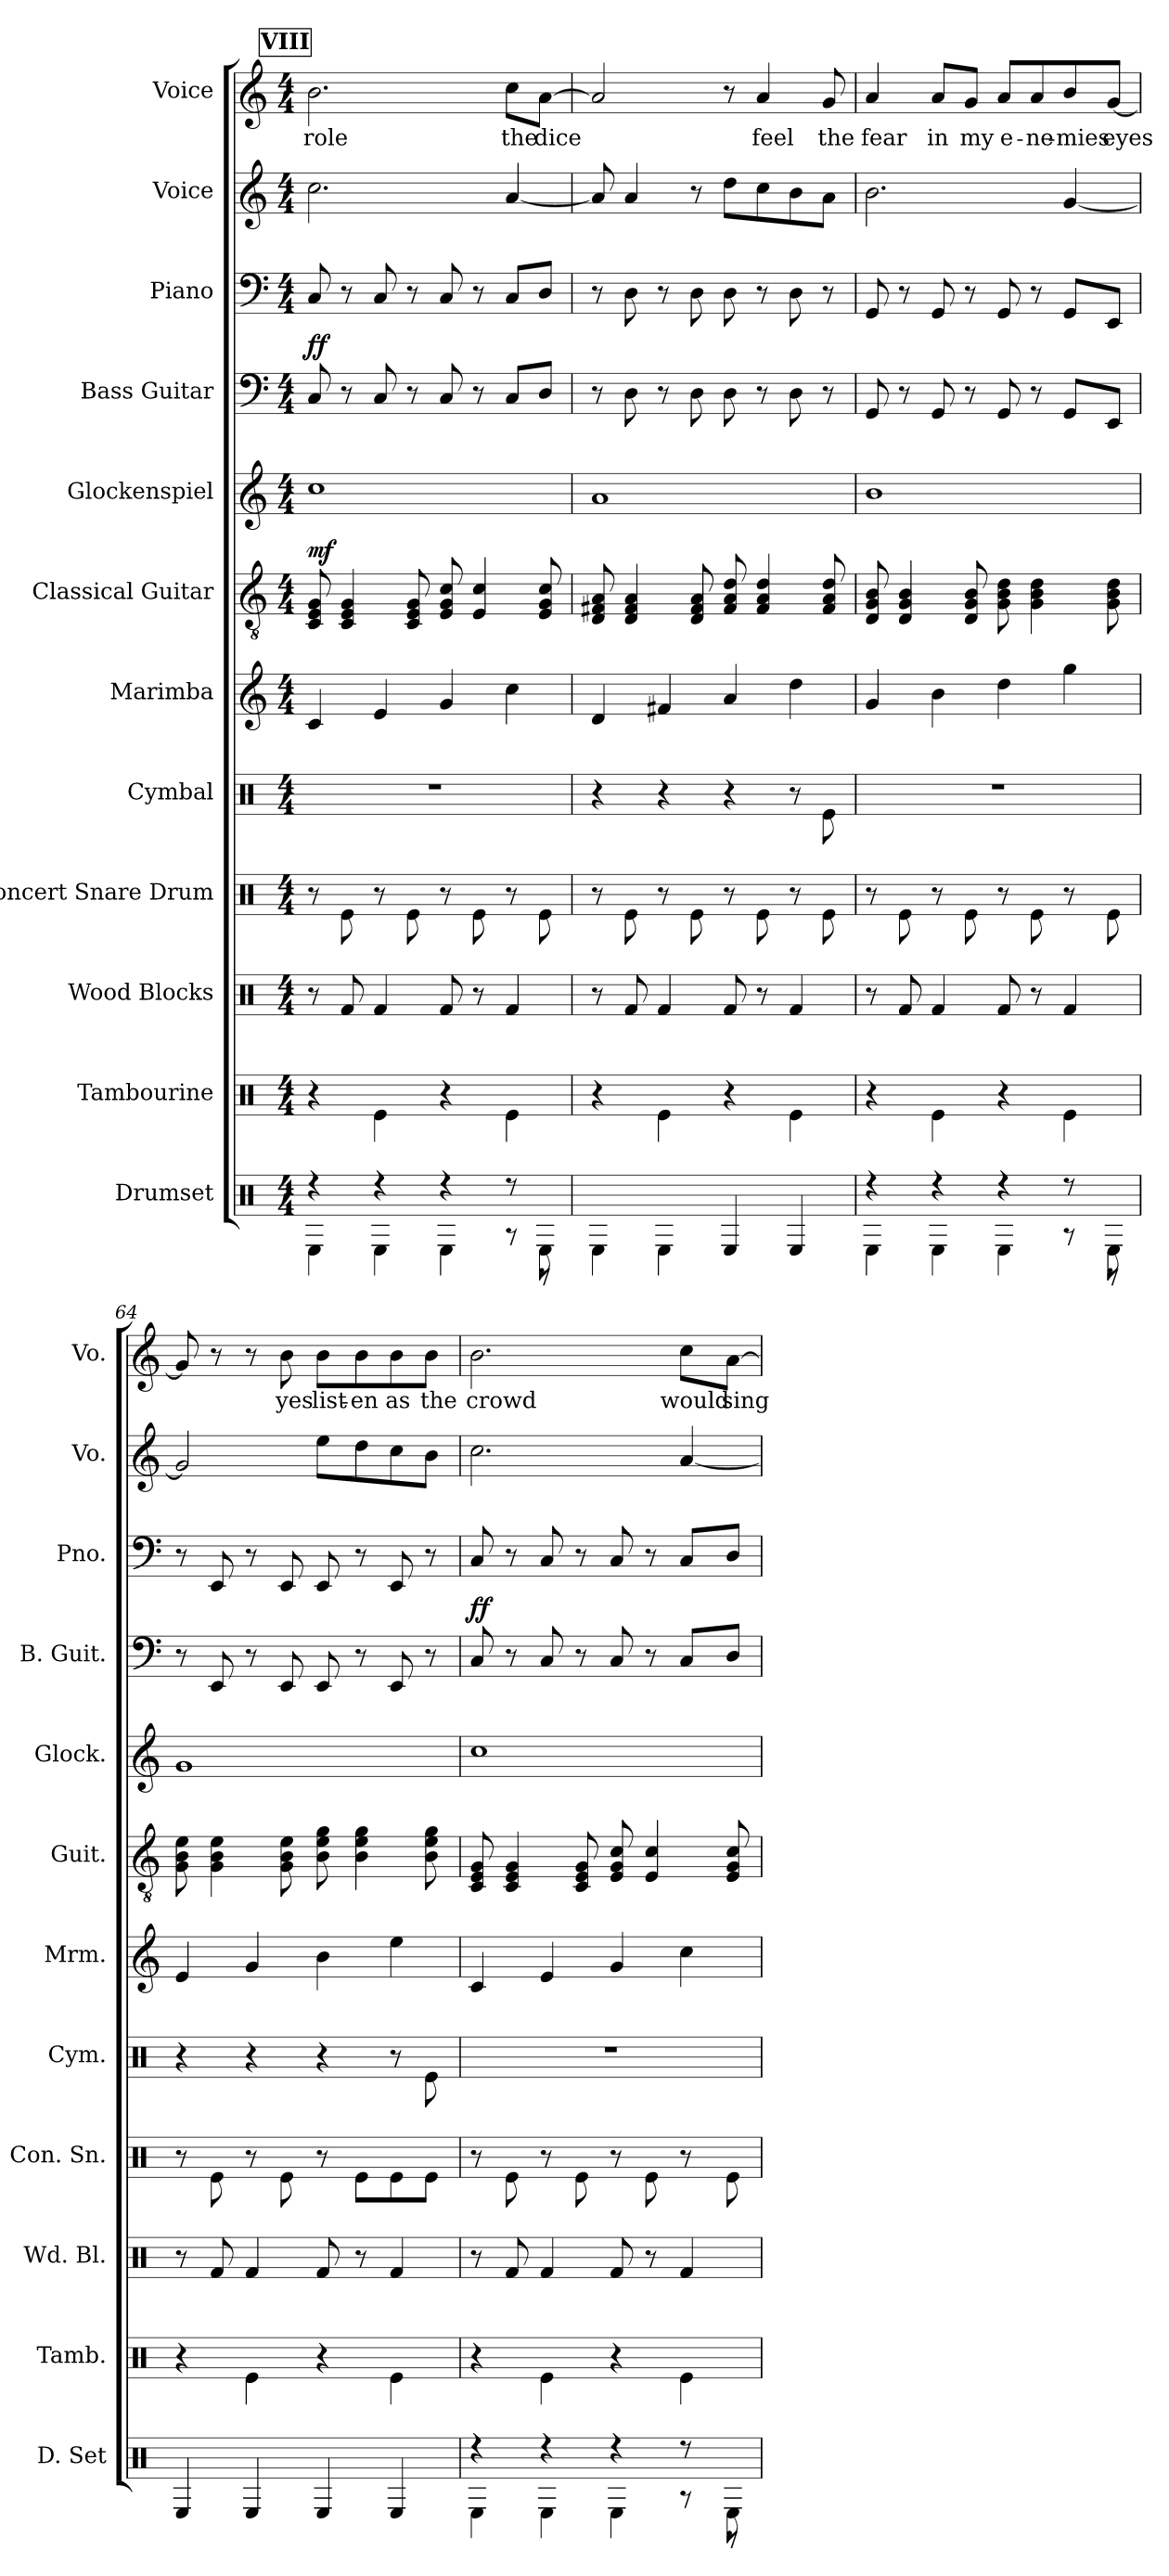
**kern	**kern	**kern	**kern	**kern	**kern	**kern	**dynam	**kern	**kern	**dynam	**kern	**kern	**kern	**text
*part12	*part11	*part10	*part9	*part8	*part7	*part6	*part6	*part5	*part4	*part4	*part3	*part2	*part1	*part1
*staff12	*staff11	*staff10	*staff9	*staff8	*staff7	*staff6	*staff6	*staff5	*staff4	*staff4	*staff3	*staff2	*staff1	*staff1
*I"Drumset	*I"Tambourine	*I"Wood Blocks	*I"Concert Snare Drum	*I"Cymbal	*I"Marimba	*I"Classical Guitar	*	*I"Glockenspiel	*I"Bass Guitar	*	*I"Piano	*I"Voice	*I"Voice	*
*I'D. Set	*I'Tamb.	*I'Wd. Bl.	*I'Con. Sn.	*I'Cym.	*I'Mrm.	*I'Guit.	*	*I'Glock.	*I'B. Guit.	*	*I'Pno.	*I'Vo.	*I'Vo.	*
*clefX	*clefX	*clefX	*clefX	*clefX	*clefG2	*clefGv2	*	*clefG2	*clefF4	*	*clefF4	*clefG2	*clefG2	*
*	*	*	*	*	*	*	*	*ITrd-14c-24	*ITrd7c12	*	*	*	*	*
*k[]	*k[]	*k[]	*k[]	*k[]	*k[]	*k[]	*	*k[]	*k[]	*	*k[]	*k[]	*k[]	*
*M4/4	*M4/4	*M4/4	*M4/4	*M4/4	*M4/4	*M4/4	*	*M4/4	*M4/4	*	*M4/4	*M4/4	*M4/4	*
!!LO:REH:place=s1:a:B:fs=14:t=VIII
=61	=61	=61	=61	=61	=61	=61	=61	=61	=61	=61	=61	=61	=61	=61
*^	*	*	*	*	*	*	*	*	*	*	*	*	*	*
!	!	!	!	!	!	!	!	!LO:DY:a	!	!	!LO:DY:a	!	!	!	!LO:LY:b
4r	4RE\	4r	8r	8r	1r	4c/	8C/ 8E/ 8G/	mf	1cccc	8CC/	ff	8C/	2.cc\	2.b\	role
.	.	.	8Rf/	8Re\	.	.	4C/ 4E/ 4G/	.	.	8r	.	8r	.	.	.
4r	4RE\	4Re\	4Rf/	8r	.	4e/	.	.	.	8CC/	.	8C/	.	.	.
.	.	.	.	8Re\	.	.	8C/ 8E/ 8G/	.	.	8r	.	8r	.	.	.
4r	4RE\	4r	8Rf/	8r	.	4g/	8E/ 8G/ 8c/	.	.	8CC/	.	8C/	.	.	.
.	.	.	8r	8Re\	.	.	4E/ 4c/	.	.	8r	.	8r	.	.	.
!	!	!	!	!	!	!	!	!	!	!	!	!	!	!	!LO:LY:b
8r	8r	4Re\	4Rf/	8r	.	4cc\	.	.	.	8CC/L	.	8C/L	[4a/	8cc\L	the
!	!	!	!	!	!	!	!	!	!	!	!	!	!	!	!LO:LY:b
8REi\	8r	.	.	8Re\	.	.	8E/ 8G/ 8c/	.	.	8DD/J	.	8D/J	.	[8a\J	dice
*v	*v	*	*	*	*	*	*	*	*	*	*	*	*	*	*
=62	=62	=62	=62	=62	=62	=62	=62	=62	=62	=62	=62	=62	=62	=62
4RE\	4r	8r	8r	4r	4d/	8D/ 8F#X/ 8A/	.	1aaa	8r	.	8r	8a/]	2a/]	.
.	.	8Rf/	8Re\	.	.	4D/ 4F#/ 4A/	.	.	8DD\	.	8D\	4a/	.	.
4RE\	4Re\	4Rf/	8r	4r	4f#X/	.	.	.	8r	.	8r	.	.	.
.	.	.	8Re\	.	.	8D/ 8F#/ 8A/	.	.	8DD\	.	8D\	8r	.	.
4RE/	4r	8Rf/	8r	4r	4a/	8F#/ 8A/ 8d/	.	.	8DD\	.	8D\	8dd\L	8r	.
!	!	!	!	!	!	!	!	!	!	!	!	!	!	!LO:LY:b
.	.	8r	8Re\	.	.	4F#/ 4A/ 4d/	.	.	8r	.	8r	8cc\	4a/	feel
4RE/	4Re\	4Rf/	8r	8r	4dd\	.	.	.	8DD\	.	8D\	8b\	.	.
!	!	!	!	!	!	!	!	!	!	!	!	!	!	!LO:LY:b
.	.	.	8Re\	8Re\	.	8F#/ 8A/ 8d/	.	.	8r	.	8r	8a\J	8g/	the
!!LO:PB:g=z
=63	=63	=63	=63	=63	=63	=63	=63	=63	=63	=63	=63	=63	=63	=63
*^	*	*	*	*	*	*	*	*	*	*	*	*	*	*
!	!	!	!	!	!	!	!	!	!	!	!	!	!	!	!LO:LY:b
4r	4RE\	4r	8r	8r	1r	4g/	8D/ 8G/ 8B/	.	1bbb	8GGG/	.	8GG/	2.b\	4a/	fear
.	.	.	8Rf/	8Re\	.	.	4D/ 4G/ 4B/	.	.	8r	.	8r	.	.	.
!	!	!	!	!	!	!	!	!	!	!	!	!	!	!	!LO:LY:b
4r	4RE\	4Re\	4Rf/	8r	.	4b\	.	.	.	8GGG/	.	8GG/	.	8a/L	in
!	!	!	!	!	!	!	!	!	!	!	!	!	!	!	!LO:LY:b
.	.	.	.	8Re\	.	.	8D/ 8G/ 8B/	.	.	8r	.	8r	.	8g/J	my
!	!	!	!	!	!	!	!	!	!	!	!	!	!	!	!LO:LY:b
4r	4RE\	4r	8Rf/	8r	.	4dd\	8G\ 8B\ 8d\	.	.	8GGG/	.	8GG/	.	8a/L	e-
!	!	!	!	!	!	!	!	!	!	!	!	!	!	!	!LO:LY:b
.	.	.	8r	8Re\	.	.	4G\ 4B\ 4d\	.	.	8r	.	8r	.	8a/	-ne-
!	!	!	!	!	!	!	!	!	!	!	!	!	!	!	!LO:LY:b
8r	8r	4Re\	4Rf/	8r	.	4gg\	.	.	.	8GGG/L	.	8GG/L	[4g/	8b/	-mies
!	!	!	!	!	!	!	!	!	!	!	!	!	!	!	!LO:LY:b
8REi\	8r	.	.	8Re\	.	.	8G\ 8B\ 8d\	.	.	8EEE/J	.	8EE/J	.	[8g/J	eyes
*v	*v	*	*	*	*	*	*	*	*	*	*	*	*	*	*
=64	=64	=64	=64	=64	=64	=64	=64	=64	=64	=64	=64	=64	=64	=64
4RE/	4r	8r	8r	4r	4e/	8G\ 8B\ 8e\	.	1ggg	8r	.	8r	2g/]	8g/]	.
.	.	8Rf/	8Re\	.	.	4G\ 4B\ 4e\	.	.	8EEE/	.	8EE/	.	8r	.
4RE/	4Re\	4Rf/	8r	4r	4g/	.	.	.	8r	.	8r	.	8r	.
!	!	!	!	!	!	!	!	!	!	!	!	!	!	!LO:LY:b
.	.	.	8Re\	.	.	8G\ 8B\ 8e\	.	.	8EEE/	.	8EE/	.	8b\	yes
!	!	!	!	!	!	!	!	!	!	!	!	!	!	!LO:LY:b
4RE/	4r	8Rf/	8r	4r	4b\	8B\ 8e\ 8g\	.	.	8EEE/	.	8EE/	8ee\L	8b\L	list-
!	!	!	!	!	!	!	!	!	!	!	!	!	!	!LO:LY:b
.	.	8r	8Re\L	.	.	4B\ 4e\ 4g\	.	.	8r	.	8r	8dd\	8b\	-en
!	!	!	!	!	!	!	!	!	!	!	!	!	!	!LO:LY:b
4RE/	4Re\	4Rf/	8Re\	8r	4ee\	.	.	.	8EEE/	.	8EE/	8cc\	8b\	as
!	!	!	!	!	!	!	!	!	!	!	!	!	!	!LO:LY:b
.	.	.	8Re\J	8Re\	.	8B\ 8e\ 8g\	.	.	8r	.	8r	8b\J	8b\J	the
=65	=65	=65	=65	=65	=65	=65	=65	=65	=65	=65	=65	=65	=65	=65
*^	*	*	*	*	*	*	*	*	*	*	*	*	*	*
!	!	!	!	!	!	!	!	!	!	!	!LO:DY:a	!	!	!	!LO:LY:b
4r	4RE\	4r	8r	8r	1r	4c/	8C/ 8E/ 8G/	.	1cccc	8CC/	ff	8C/	2.cc\	2.b\	crowd
.	.	.	8Rf/	8Re\	.	.	4C/ 4E/ 4G/	.	.	8r	.	8r	.	.	.
4r	4RE\	4Re\	4Rf/	8r	.	4e/	.	.	.	8CC/	.	8C/	.	.	.
.	.	.	.	8Re\	.	.	8C/ 8E/ 8G/	.	.	8r	.	8r	.	.	.
4r	4RE\	4r	8Rf/	8r	.	4g/	8E/ 8G/ 8c/	.	.	8CC/	.	8C/	.	.	.
.	.	.	8r	8Re\	.	.	4E/ 4c/	.	.	8r	.	8r	.	.	.
!	!	!	!	!	!	!	!	!	!	!	!	!	!	!	!LO:LY:b
8r	8r	4Re\	4Rf/	8r	.	4cc\	.	.	.	8CC/L	.	8C/L	[4a/	8cc\L	would
!	!	!	!	!	!	!	!	!	!	!	!	!	!	!	!LO:LY:b
8REi\	8r	.	.	8Re\	.	.	8E/ 8G/ 8c/	.	.	8DD/J	.	8D/J	.	[8a\J	sing
*v	*v	*	*	*	*	*	*	*	*	*	*	*	*	*	*
=	=	=	=	=	=	=	=	=	=	=	=	=	=	=
*-	*-	*-	*-	*-	*-	*-	*-	*-	*-	*-	*-	*-	*-	*-
